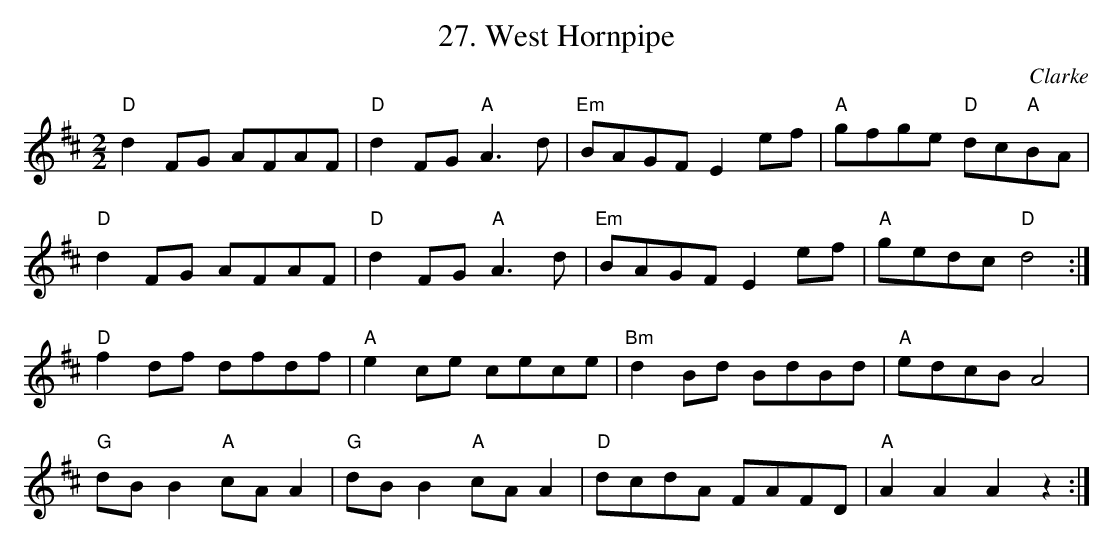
X:1
T:27. West Hornpipe
C:Clarke
L:1/8
M:2/2
K:D
 "D"d2 FG AFAF | "D"d2 FG "A"A3 d | "Em"BAGF E2 ef | "A"gfge "D"dc"A"BA |$ "D"d2 FG AFAF | "D"d2 FG "A"A3 d | %6
 "Em"BAGF E2 ef | "A"gedc "D"d4 :|$ "D"f2 df dfdf | "A"e2 ce cece | "Bm"d2 Bd BdBd | "A"edcB A4 |$ "G"dB B2 "A"cA A2 | %13
 "G"dB B2 "A"cA A2 | "D"dcdA FAFD | "A"A2 A2 A2 z2 :| %16
